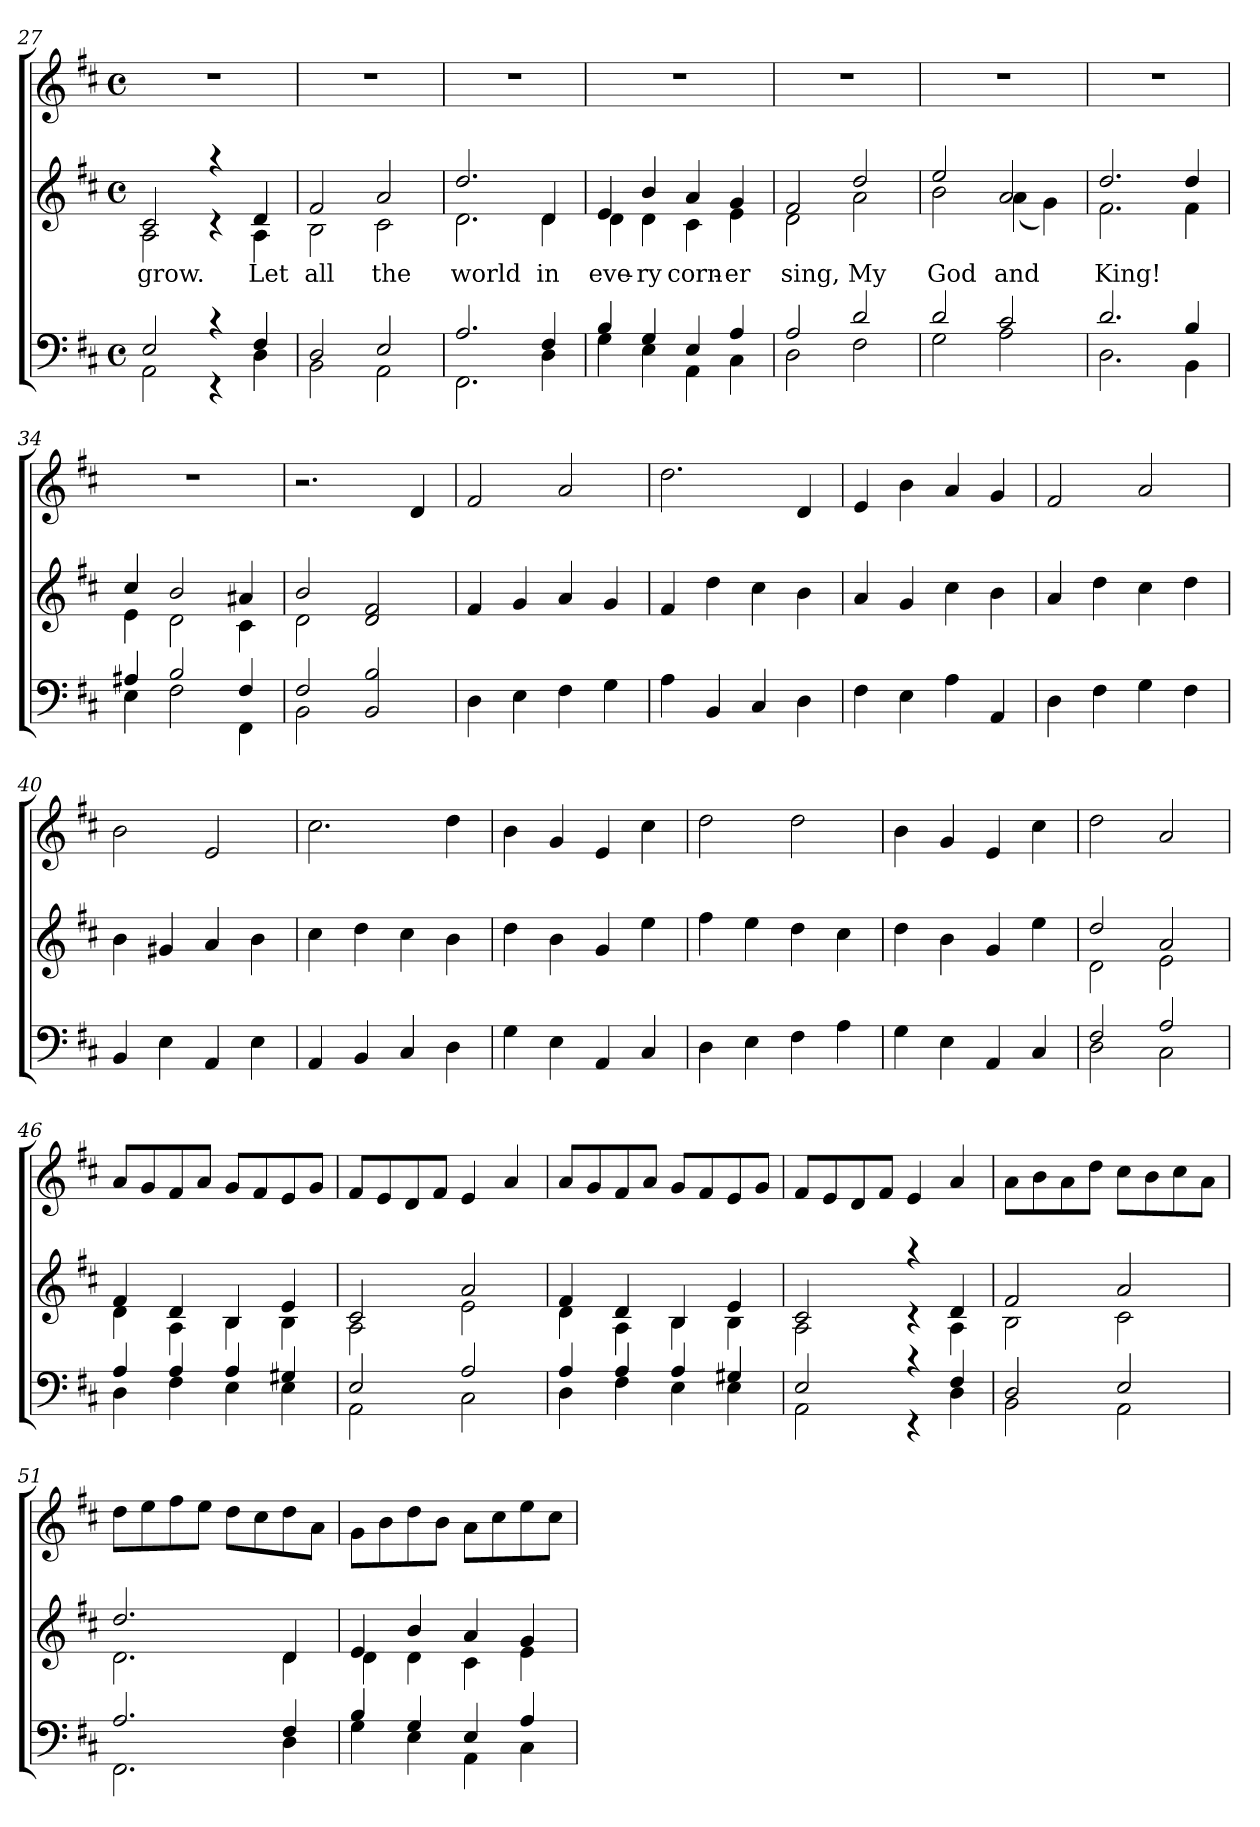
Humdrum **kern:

**kern	**kern	**text	**kern
*part3	*part2	*part2	*part1
*staff3	*staff2	*staff2	*staff1
*clefF4	*clefG2	*	*clefG2
*k[f#c#]	*k[f#c#]	*	*k[f#c#]
*D:	*D:	*	*D:
*M4/4	*M4/4	*	*M4/4
*met(c)	*met(c)	*	*met(c)
=27	=27	=27	=27
*^	*^	*	*
2E/	2AA\	2c#/	2A\	grow.	1r
4rc	4rEE	4raa	4rc	.	.
4F#/	4D\	4d/	4A\	Let	.
=28	=28	=28	=28	=28	=28
2D/	2BB\	2f#/	2B\	all	1r
2E/	2AA\	2a/	2c#\	the	.
=29	=29	=29	=29	=29	=29
2.A/	2.FF#\	2.dd/	2.d\	world	1r
4F#/	4D\	4d/	4d\	in	.
=30	=30	=30	=30	=30	=30
4B/	4G\	4e/	4d\	eve-	1r
4G/	4E\	4b/	4d\	-ry	.
4E/	4AA\	4a/	4c#\	corn-	.
4A/	4C#\	4g/	4e\	-er	.
!!LO:PB:g=z
=31	=31	=31	=31	=31	=31
2A/	2D\	2f#/	2d\	sing,	1r
2d/	2F#\	2dd/	2a\	My	.
=32	=32	=32	=32	=32	=32
2d/	2G\	2ee/	2b\	God	1r
2c#/	2A\	2a/	(4a\	and	.
.	.	.	4g\)	.	.
=33	=33	=33	=33	=33	=33
2.d/	2.D\	2.dd/	2.f#\	King!	1r
4B/	4BB\	4dd/	4f#\	.	.
=34	=34	=34	=34	=34	=34
4A#X/	4E\	4cc#/	4e\	.	1r
2B/	2F#\	2b/	2d\	.	.
4F#/	4FF#\	4a#X/	4c#\	.	.
=35	=35	=35	=35	=35	=35
2F#/	2BB\	2b/	2d\	.	2.r
2BB/ 2B/	2ryy	2d/ 2f#/	2ryy	.	.
.	.	.	.	.	4d/
*v	*v	*	*	*	*
*	*v	*v	*	*
=36	=36	=36	=36
4D\	4f#/	.	2f#/
4E\	4g/	.	.
4F#\	4a/	.	2a/
4G\	4g/	.	.
!!LO:LB:g=z
=37	=37	=37	=37
4A\	4f#/	.	2.dd\
4BB/	4dd\	.	.
4C#/	4cc#\	.	.
4D\	4b\	.	4d/
=38	=38	=38	=38
4F#\	4a/	.	4e/
4E\	4g/	.	4b\
4A\	4cc#\	.	4a/
4AA/	4b\	.	4g/
=39	=39	=39	=39
4D\	4a/	.	2f#/
4F#\	4dd\	.	.
4G\	4cc#\	.	2a/
4F#\	4dd\	.	.
=40	=40	=40	=40
4BB/	4b\	.	2b\
4E\	4g#X/	.	.
4AA/	4a/	.	2e/
4E\	4b\	.	.
=41	=41	=41	=41
4AA/	4cc#\	.	2.cc#\
4BB/	4dd\	.	.
4C#/	4cc#\	.	.
4D\	4b\	.	4dd\
=42	=42	=42	=42
4G\	4dd\	.	4b\
4E\	4b\	.	4g/
4AA/	4g/	.	4e/
4C#/	4ee\	.	4cc#\
!!LO:LB:g=z
=43	=43	=43	=43
4D\	4ff#\	.	2dd\
4E\	4ee\	.	.
4F#\	4dd\	.	2dd\
4A\	4cc#\	.	.
=44	=44	=44	=44
4G\	4dd\	.	4b\
4E\	4b\	.	4g/
4AA/	4g/	.	4e/
4C#/	4ee\	.	4cc#\
=45	=45	=45	=45
*^	*^	*	*
2F#/	2D\	2dd/	2d\	.	2dd\
2A/	2C#\	2a/	2e\	.	2a/
=46	=46	=46	=46	=46	=46
4A/	4D\	4f#/	4d\	.	8a/L
.	.	.	.	.	8g/
4A/	4F#\	4d/	4A\	.	8f#/
.	.	.	.	.	8a/J
4A/	4E\	4B/	4B\	.	8g/L
.	.	.	.	.	8f#/
4G#X/	4E\	4e/	4B\	.	8e/
.	.	.	.	.	8g/J
=47	=47	=47	=47	=47	=47
2E/	2AA\	2c#/	2A\	.	8f#/L
.	.	.	.	.	8e/
.	.	.	.	.	8d/
.	.	.	.	.	8f#/J
2A/	2C#\	2a/	2e\	.	4e/
.	.	.	.	.	4a/
=48	=48	=48	=48	=48	=48
4A/	4D\	4f#/	4d\	.	8a/L
.	.	.	.	.	8g/
4A/	4F#\	4d/	4A\	.	8f#/
.	.	.	.	.	8a/J
4A/	4E\	4B/	4B\	.	8g/L
.	.	.	.	.	8f#/
4G#X/	4E\	4e/	4B\	.	8e/
.	.	.	.	.	8g/J
!!LO:PB:g=z
=49	=49	=49	=49	=49	=49
2E/	2AA\	2c#/	2A\	.	8f#/L
.	.	.	.	.	8e/
.	.	.	.	.	8d/
.	.	.	.	.	8f#/J
4rc	4rEE	4raa	4rc	.	4e/
4F#/	4D\	4d/	4A\	.	4a/
=50	=50	=50	=50	=50	=50
2D/	2BB\	2f#/	2B\	.	8a\L
.	.	.	.	.	8b\
.	.	.	.	.	8a\
.	.	.	.	.	8dd\J
2E/	2AA\	2a/	2c#\	.	8cc#\L
.	.	.	.	.	8b\
.	.	.	.	.	8cc#\
.	.	.	.	.	8a\J
=51	=51	=51	=51	=51	=51
2.A/	2.FF#\	2.dd/	2.d\	.	8dd\L
.	.	.	.	.	8ee\
.	.	.	.	.	8ff#\
.	.	.	.	.	8ee\J
.	.	.	.	.	8dd\L
.	.	.	.	.	8cc#\
4F#/	4D\	4d/	4d\	.	8dd\
.	.	.	.	.	8a\J
=52	=52	=52	=52	=52	=52
4B/	4G\	4e/	4d\	.	8g\L
.	.	.	.	.	8b\
4G/	4E\	4b/	4d\	.	8dd\
.	.	.	.	.	8b\J
4E/	4AA\	4a/	4c#\	.	8a\L
.	.	.	.	.	8cc#\
4A/	4C#\	4g/	4e\	.	8ee\
.	.	.	.	.	8cc#\J
*v	*v	*	*	*	*
*	*v	*v	*	*
=	=	=	=
*-	*-	*-	*-
